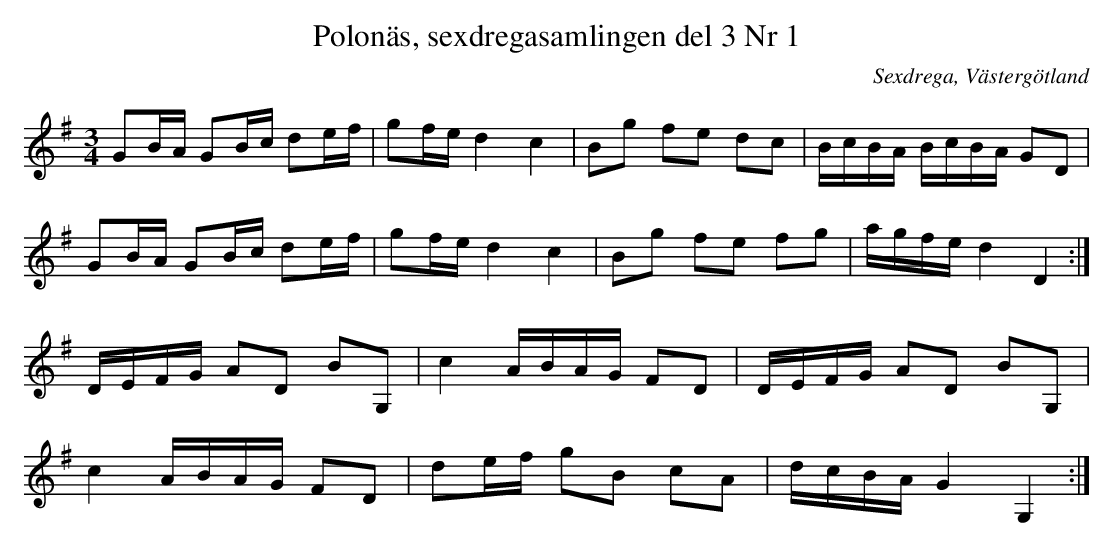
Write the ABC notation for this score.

X:1
T:Polonäs, sexdregasamlingen del 3 Nr 1
M:3/4
L:1/16
O:Sexdrega, Västergötland
K:G
G2BA G2Bc d2ef|g2fed4c4|B2g2 f2e2 d2c2|BcBA BcBA G2D2|
G2BA G2Bc d2ef|g2fed4c4|B2g2 f2e2 f2g2|agfe d4D4:|
DEFG A2D2 B2G,2|c4 ABAG F2D2|DEFG A2D2 B2G,2|
c4 ABAG F2D2|d2ef g2B2 c2A2|dcBA G4G,4:|
